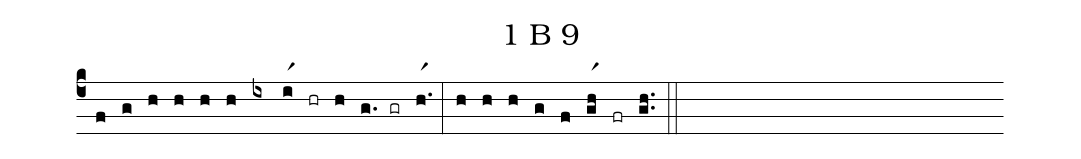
name: 1 B 9;
%%
(c4) (f)(g)(h) (h)(h)(h) (ix)(ir1)(hr)(h)(g.)(gr)(h.r1) (:) (h)(h)(h) (g)(f) (ghr1) (fr) (g.h.) (::)
